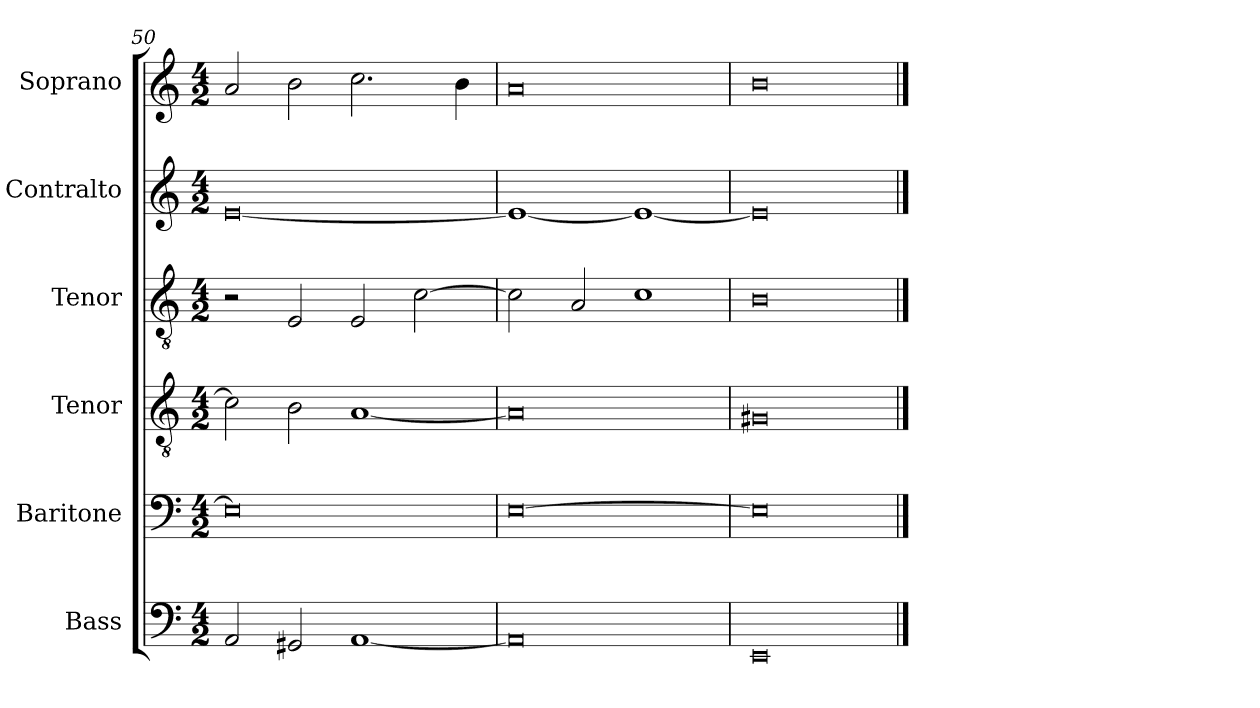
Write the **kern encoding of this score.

**kern	**kern	**kern	**kern	**kern	**kern
*part6	*part5	*part4	*part3	*part2	*part1
*staff6	*staff5	*staff4	*staff3	*staff2	*staff1
*I"Bass	*I"Baritone	*I"Tenor	*I"Tenor	*I"Contralto	*I"Soprano
*I'B	*I'Bar	*I'T	*I'T	*I'A	*I'S
*clefF4	*clefF4	*clefGv2	*clefGv2	*clefG2	*clefG2
*k[]	*k[]	*k[]	*k[]	*k[]	*k[]
*E:phr	*E:phr	*E:phr	*E:phr	*E:phr	*E:phr
*M4/2	*M4/2	*M4/2	*M4/2	*M4/2	*M4/2
=50	=50	=50	=50	=50	=50
2AA	0E]	2c]	2r	[0e	2a
2GG#X	.	2B	2E	.	2b
[1AA	.	[1A	2E	.	2.cc
.	.	.	[2c	.	.
.	.	.	.	.	4b
=51	=51	=51	=51	=51	=51
0AA]	[0E	0A]	2c]	1e_	0a
.	.	.	2A	.	.
.	.	.	1c	1e_	.
=52	=52	=52	=52	=52	=52
0EE	0E]	0G#X	0B	0e]	0b
==	==	==	==	==	==
*-	*-	*-	*-	*-	*-
